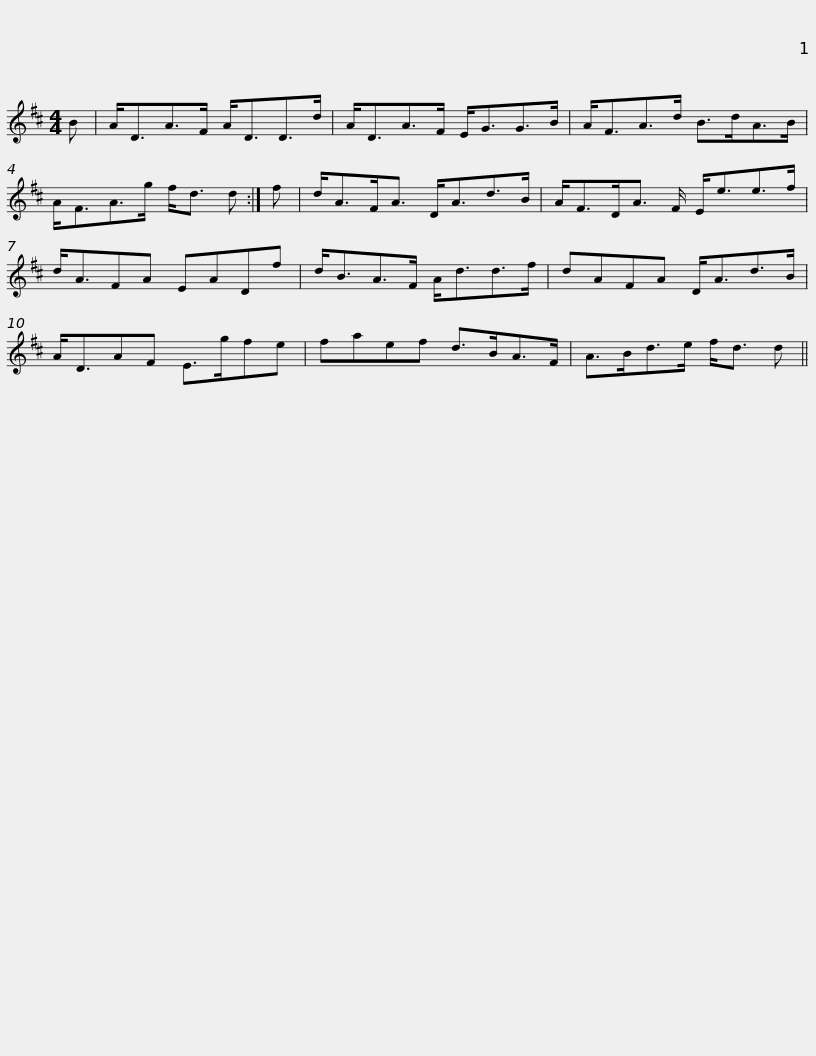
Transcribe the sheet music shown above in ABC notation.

X:1
L:1/8
M:4/4
I:linebreak $
K:D
V:1 treble
V:1
 B | A<DA>F A<DD>d | A<DA>F E<GG>B | A<FA>d B>dA>B | A<FA>g f<d d :| %5
 f |$ d<AF<A D<Ad>B | A<FD<A F/ E<ee>f | d<AFA EADf | d<BA>F A<dd>f |$ %10
 dAFA D<Ad>B | A<DAF E>gfe | faef d>BA>F | A>Bd>e f<d d || %14
